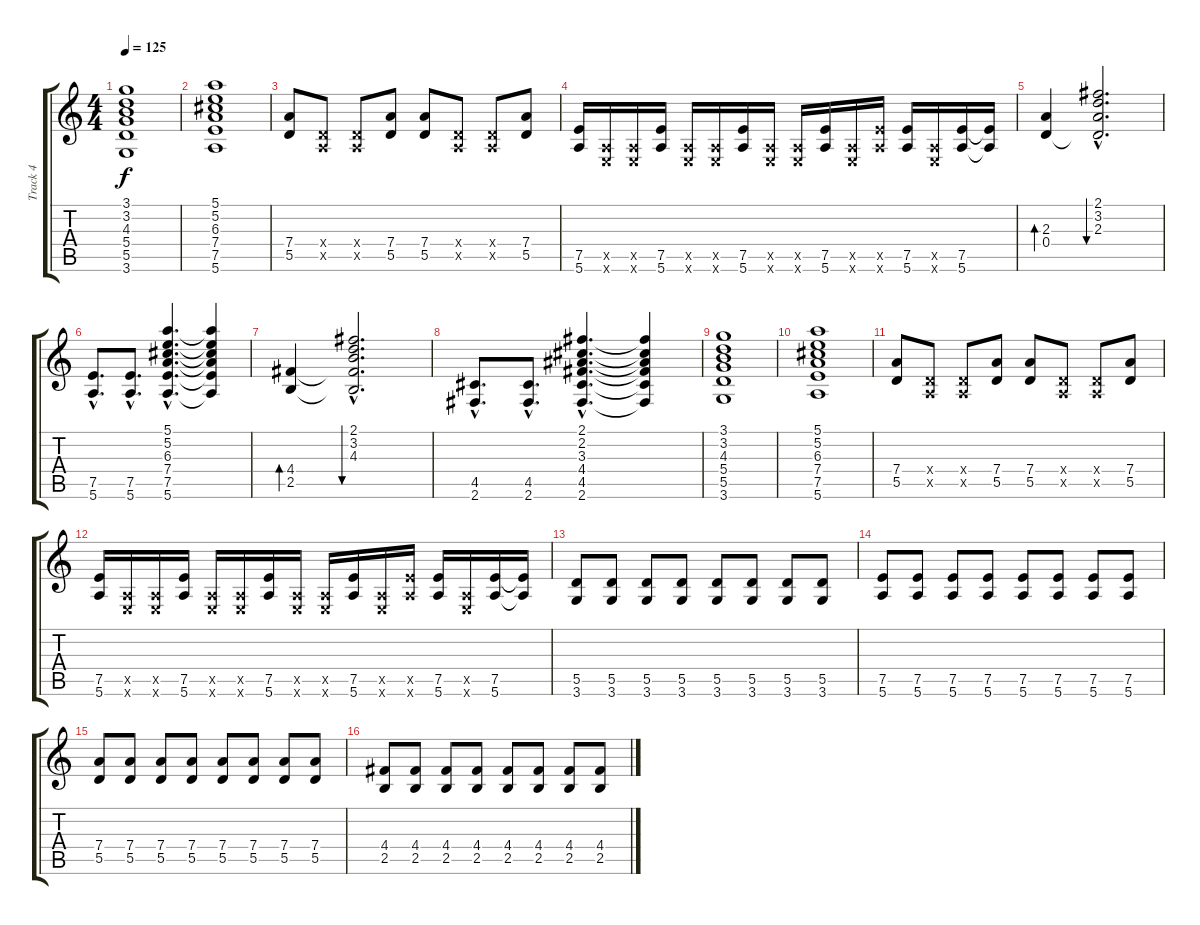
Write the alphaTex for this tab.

\track ("Track 4" "Track 4") {instrument distortionguitar}
\staff {score tabs}
\tuning (E4 B3 G3 D3 A2 E2) {hide}
\ts (4 4)
\tempo 125
\clef g2
\ks c
(3.1 3.2 4.3 5.4 5.5 3.6).1{dy f} |
(5.1 5.2 6.3 7.4 7.5 5.6).1 |
(7.4 5.5).8 (0.4{x} 0.5{x}).8 (0.4{x} 0.5{x}).8 (7.4 5.5).8 (7.4 5.5).8 (0.4{x} 0.5{x}).8 (0.4{x} 0.5{x}).8 (7.4 5.5).8 |
(7.5 5.6).16 (0.5{x} 0.6{x}).16 (0.5{x} 0.6{x}).16 (7.5 5.6).16 (0.5{x} 0.6{x}).16 (0.5{x} 0.6{x}).16 (7.5 5.6).16 (0.5{x} 0.6{x}).16 (0.5{x} 0.6{x}).16 (7.5 5.6).16 (0.5{x} 0.6{x}).16 (7.5{x} 5.6{x}).16 (7.5 5.6).16 (0.5{x} 0.6{x}).16 (7.5 5.6).16 (7.5{t} 5.6{t}).16 |
(2.3 0.4).4{bd 60} (2.1{hac} 3.2{hac} 2.3{hac} 0.4{hac t}).2{d bu 30} |
(7.5{hac} 5.6{hac}).8{d} (7.5{hac} 5.6{hac}).8{d} (5.1{hac} 5.2{hac} 6.3{hac} 7.4{hac} 7.5{hac} 5.6{hac}).4{d} (5.1{t} 5.2{t} 6.3{t} 7.4{t} 7.5{t} 5.6{t}).4 |
(4.4 2.5).4{bd 240} (2.1{hac} 3.2{hac} 4.3{hac} 4.4{hac t} 2.5{hac t}).2{d bu 30} |
(4.5{hac} 2.6{hac}).8{d} (4.5{hac} 2.6{hac}).8{d} (2.1{hac} 2.2{hac} 3.3{hac} 4.4{hac} 4.5{hac} 2.6{hac}).4{d} (2.1{t} 2.2{t} 3.3{t} 4.4{t} 4.5{t} 2.6{t}).4 |
(3.1 3.2 4.3 5.4 5.5 3.6).1 |
(5.1 5.2 6.3 7.4 7.5 5.6).1 |
(7.4 5.5).8 (0.4{x} 0.5{x}).8 (0.4{x} 0.5{x}).8 (7.4 5.5).8 (7.4 5.5).8 (0.4{x} 0.5{x}).8 (0.4{x} 0.5{x}).8 (7.4 5.5).8 |
(7.5 5.6).16 (0.5{x} 0.6{x}).16 (0.5{x} 0.6{x}).16 (7.5 5.6).16 (0.5{x} 0.6{x}).16 (0.5{x} 0.6{x}).16 (7.5 5.6).16 (0.5{x} 0.6{x}).16 (0.5{x} 0.6{x}).16 (7.5 5.6).16 (0.5{x} 0.6{x}).16 (7.5{x} 5.6{x}).16 (7.5 5.6).16 (0.5{x} 0.6{x}).16 (7.5 5.6).16 (7.5{t} 5.6{t}).16 |
(5.5 3.6).8 (5.5 3.6).8 (5.5 3.6).8 (5.5 3.6).8 (5.5 3.6).8 (5.5 3.6).8 (5.5 3.6).8 (5.5 3.6).8 |
(7.5 5.6).8 (7.5 5.6).8 (7.5 5.6).8 (7.5 5.6).8 (7.5 5.6).8 (7.5 5.6).8 (7.5 5.6).8 (7.5 5.6).8 |
(7.4 5.5).8 (7.4 5.5).8 (7.4 5.5).8 (7.4 5.5).8 (7.4 5.5).8 (7.4 5.5).8 (7.4 5.5).8 (7.4 5.5).8 |
(4.4 2.5).8 (4.4 2.5).8 (4.4 2.5).8 (4.4 2.5).8 (4.4 2.5).8 (4.4 2.5).8 (4.4 2.5).8 (4.4 2.5).8
